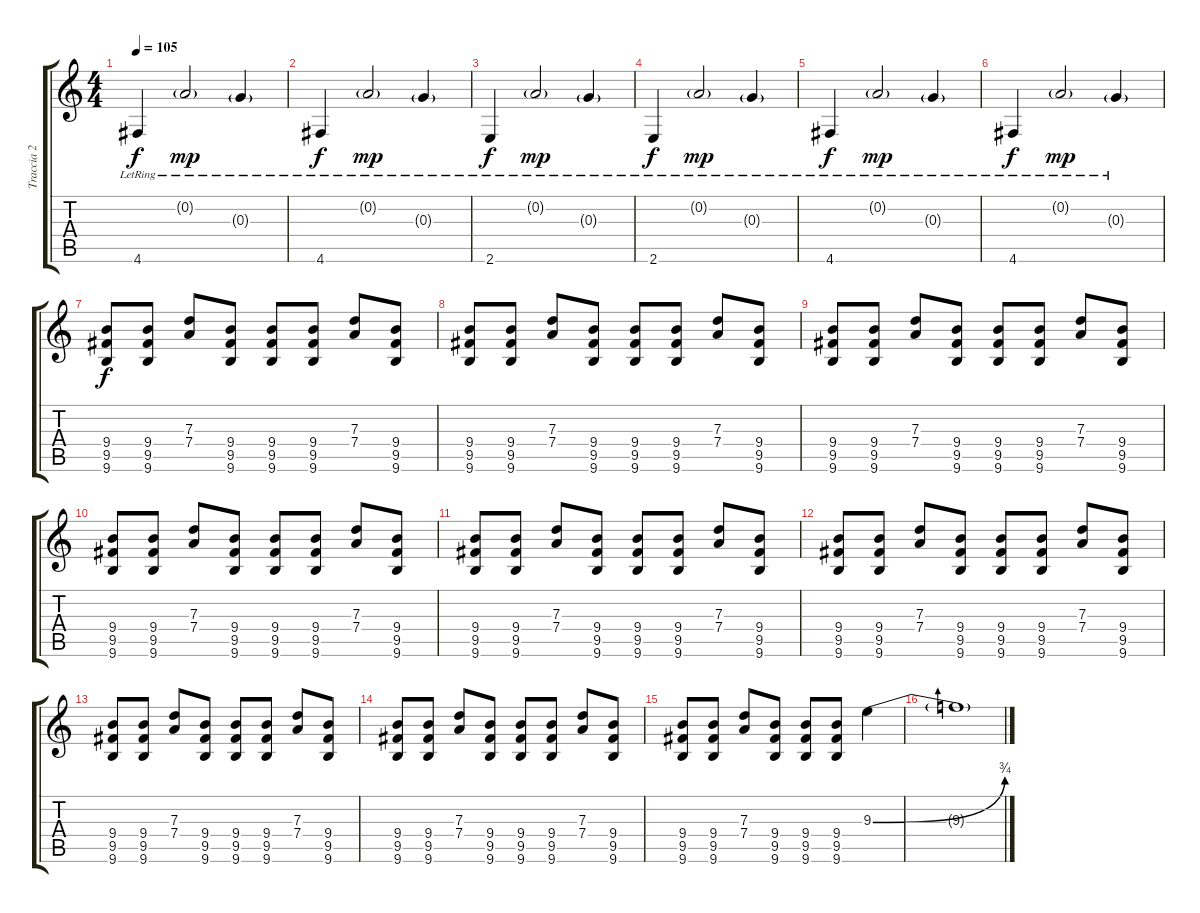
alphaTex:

\track ("Traccia 2" "Traccia 2") {instrument distortionguitar}
\staff {score tabs}
\tuning (E4 A3 G3 D3 A2 D2) {hide}
\ts (4 4)
\tempo 105
\clef g2
\ks c
4.6{lr}.4{dy f} 0.2{g lr}.2{dy mp} 0.3{g lr}.4 |
4.6{lr}.4{dy f} 0.2{g lr}.2{dy mp} 0.3{g lr}.4 |
2.6{lr}.4{dy f} 0.2{g lr}.2{dy mp} 0.3{g lr}.4 |
2.6{lr}.4{dy f} 0.2{g lr}.2{dy mp} 0.3{g lr}.4 |
4.6{lr}.4{dy f} 0.2{g lr}.2{dy mp} 0.3{g lr}.4 |
4.6{lr}.4{dy f} 0.2{g lr}.2{dy mp} 0.3{g lr}.4 |
(9.4 9.5 9.6).8{dy f volume 8 balance 0} (9.4 9.5 9.6).8 (7.3 7.4).8 (9.4 9.5 9.6).8 (9.4 9.5 9.6).8 (9.4 9.5 9.6).8 (7.3 7.4).8 (9.4 9.5 9.6).8 |
(9.4 9.5 9.6).8 (9.4 9.5 9.6).8 (7.3 7.4).8 (9.4 9.5 9.6).8 (9.4 9.5 9.6).8 (9.4 9.5 9.6).8 (7.3 7.4).8 (9.4 9.5 9.6).8 |
(9.4 9.5 9.6).8 (9.4 9.5 9.6).8 (7.3 7.4).8 (9.4 9.5 9.6).8 (9.4 9.5 9.6).8 (9.4 9.5 9.6).8 (7.3 7.4).8 (9.4 9.5 9.6).8 |
(9.4 9.5 9.6).8 (9.4 9.5 9.6).8 (7.3 7.4).8 (9.4 9.5 9.6).8 (9.4 9.5 9.6).8 (9.4 9.5 9.6).8 (7.3 7.4).8 (9.4 9.5 9.6).8 |
(9.4 9.5 9.6).8 (9.4 9.5 9.6).8 (7.3 7.4).8 (9.4 9.5 9.6).8 (9.4 9.5 9.6).8 (9.4 9.5 9.6).8 (7.3 7.4).8 (9.4 9.5 9.6).8 |
(9.4 9.5 9.6).8 (9.4 9.5 9.6).8 (7.3 7.4).8 (9.4 9.5 9.6).8 (9.4 9.5 9.6).8 (9.4 9.5 9.6).8 (7.3 7.4).8 (9.4 9.5 9.6).8 |
(9.4 9.5 9.6).8 (9.4 9.5 9.6).8 (7.3 7.4).8 (9.4 9.5 9.6).8 (9.4 9.5 9.6).8 (9.4 9.5 9.6).8 (7.3 7.4).8 (9.4 9.5 9.6).8 |
(9.4 9.5 9.6).8 (9.4 9.5 9.6).8 (7.3 7.4).8 (9.4 9.5 9.6).8 (9.4 9.5 9.6).8 (9.4 9.5 9.6).8 (7.3 7.4).8 (9.4 9.5 9.6).8 |
(9.4 9.5 9.6).8{volume 12 balance 8} (9.4 9.5 9.6).8 (7.3 7.4).8 (9.4 9.5 9.6).8 (9.4 9.5 9.6).8 (9.4 9.5 9.6).8 9.3{be (bend 0 0 60 3)}.4 |
9.3{t}.1
